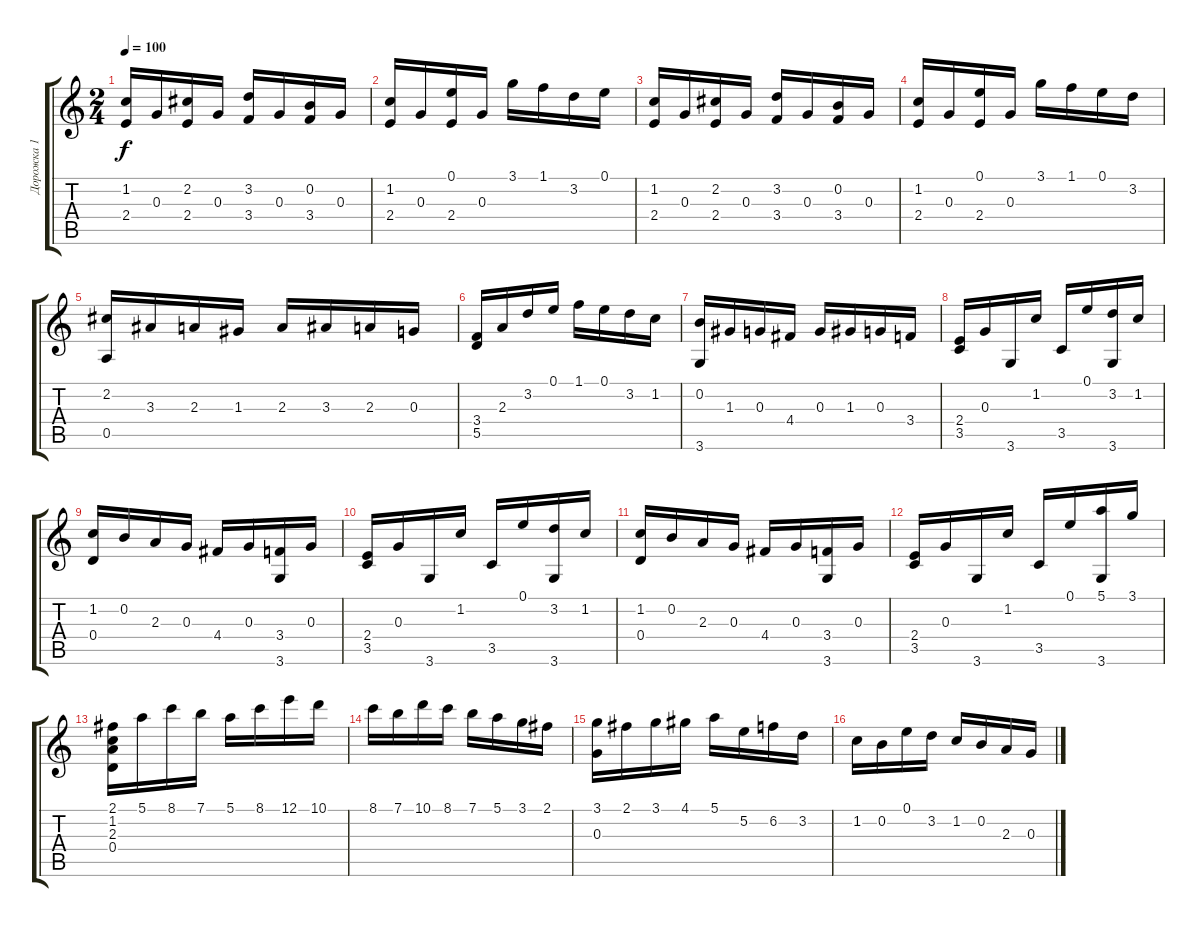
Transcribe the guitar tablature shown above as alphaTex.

\track ("Дорожка 1" "Дорожка 1") {instrument acousticguitarnylon}
\staff {score tabs}
\tuning (E4 B3 G3 D3 A2 E2) {hide}
\ts (2 4)
\tempo 100
\clef g2
\ks c
(1.2 2.4).16{dy f} 0.3.16 (2.2 2.4).16 0.3.16 (3.2 3.4).16 0.3.16 (0.2 3.4).16 0.3.16 |
(1.2 2.4).16 0.3.16 (0.1 2.4).16 0.3.16 3.1.16 1.1.16 3.2.16 0.1.16 |
(1.2 2.4).16 0.3.16 (2.2 2.4).16 0.3.16 (3.2 3.4).16 0.3.16 (0.2 3.4).16 0.3.16 |
(1.2 2.4).16 0.3.16 (0.1 2.4).16 0.3.16 3.1.16 1.1.16 0.1.16 3.2.16 |
(2.2 0.5).16 3.3.16 2.3.16 1.3.16 2.3.16 3.3.16 2.3.16 0.3.16 |
(3.4 5.5).16 2.3.16 3.2.16 0.1.16 1.1.16 0.1.16 3.2.16 1.2.16 |
(0.2 3.6).16 1.3.16 0.3.16 4.4.16 0.3.16 1.3.16 0.3.16 3.4.16 |
(2.4 3.5).16 0.3.16 3.6.16 1.2.16 3.5.16 0.1.16 (3.2 3.6).16 1.2.16 |
(1.2 0.4).16 0.2.16 2.3.16 0.3.16 4.4.16 0.3.16 (3.4 3.6).16 0.3.16 |
(2.4 3.5).16 0.3.16 3.6.16 1.2.16 3.5.16 0.1.16 (3.2 3.6).16 1.2.16 |
(1.2 0.4).16 0.2.16 2.3.16 0.3.16 4.4.16 0.3.16 (3.4 3.6).16 0.3.16 |
(2.4 3.5).16 0.3.16 3.6.16 1.2.16 3.5.16 0.1.16 (5.1 3.6).16 3.1.16 |
(2.1 1.2 2.3 0.4).16 5.1.16 8.1.16 7.1.16 5.1.16 8.1.16 12.1.16 10.1.16 |
8.1.16 7.1.16 10.1.16 8.1.16 7.1.16 5.1.16 3.1.16 2.1.16 |
(3.1 0.3).16 2.1.16 3.1.16 4.1.16 5.1.16 5.2.16 6.2.16 3.2.16 |
1.2.16 0.2.16 0.1.16 3.2.16 1.2.16 0.2.16 2.3.16 0.3.16
